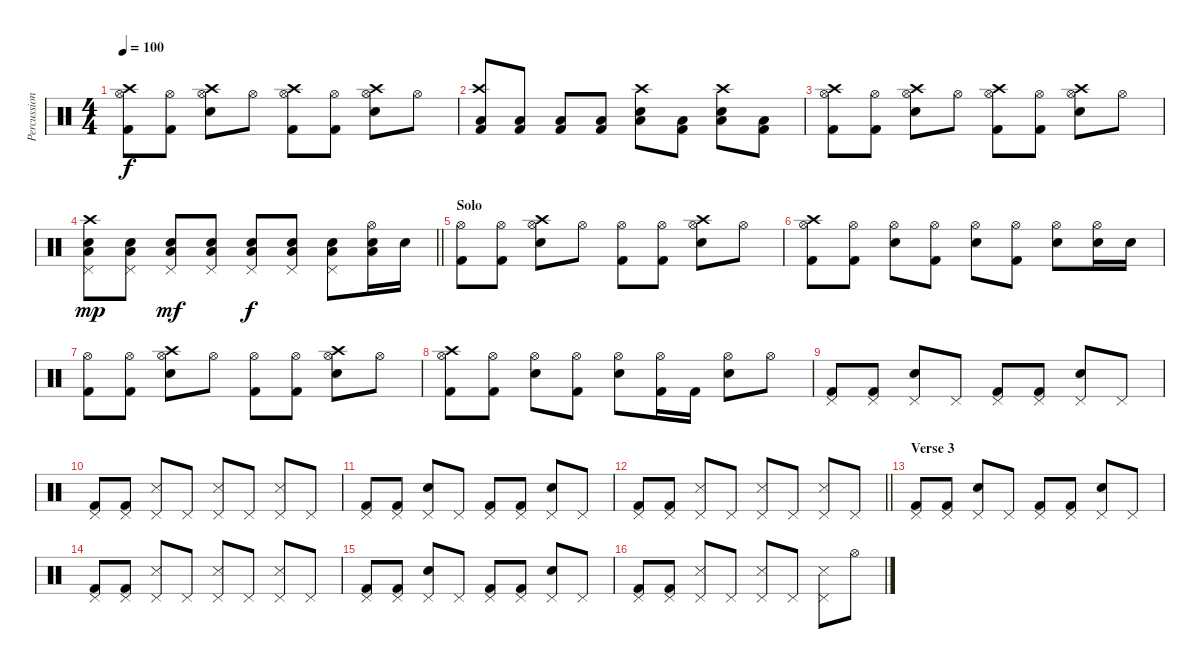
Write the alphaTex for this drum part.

\track ("Percussion" "Percussion") {instrument percussion}
\staff {score}
\articulation defaults
\ts (4 4)
\tempo 100
\clef neutral
\ks c
("Kick (hit) 2" "Hi-Hat (open)" "Crash high (hit)").8{dy f} ("Kick (hit) 2" "Hi-Hat (open)").8 ("Snare (hit) 2" "Hi-Hat (open)" "Crash high (hit)").8 "Hi-Hat (open)".8 ("Kick (hit) 2" "Hi-Hat (open)" "Crash high (hit)").8 ("Kick (hit) 2" "Hi-Hat (open)").8 ("Snare (hit) 2" "Hi-Hat (open)" "Crash high (hit)").8 "Hi-Hat (open)".8 |
("Kick (hit) 2" "Low Tom (hit)" "Crash high (hit)").8 ("Kick (hit) 2" "Low Tom (hit)").8 ("Kick (hit) 2" "Low Tom (hit)").8 ("Kick (hit) 2" "Low Tom (hit)").8 ("Snare (hit) 2" "Low Tom (hit)" "Crash high (hit)").8 ("Kick (hit) 2" "Low Tom (hit)").8 ("Snare (hit) 2" "Low Tom (hit)" "Crash high (hit)").8 ("Kick (hit) 2" "Low Tom (hit)").8 |
("Kick (hit) 2" "Hi-Hat (open)" "Crash high (hit)").8 ("Kick (hit) 2" "Hi-Hat (open)").8 ("Snare (hit) 2" "Hi-Hat (open)" "Crash high (hit)").8 "Hi-Hat (open)".8 ("Kick (hit) 2" "Hi-Hat (open)" "Crash high (hit)").8 ("Kick (hit) 2" "Hi-Hat (open)").8 ("Snare (hit) 2" "Hi-Hat (open)" "Crash high (hit)").8 "Hi-Hat (open)".8 |
\barLineRight lightlight
("Snare (hit) 2" "Low Tom (hit)" "Crash high (hit)" "Pedal Hi-Hat (hit)").8{dy mp} ("Snare (hit) 2" "Low Tom (hit)" "Pedal Hi-Hat (hit)").8 ("Snare (hit) 2" "Low Tom (hit)" "Pedal Hi-Hat (hit)").8{dy mf} ("Snare (hit) 2" "Low Tom (hit)" "Pedal Hi-Hat (hit)").8 ("Snare (hit) 2" "Low Tom (hit)" "Pedal Hi-Hat (hit)").8{dy f} ("Snare (hit) 2" "Low Tom (hit)" "Pedal Hi-Hat (hit)").8 ("Snare (hit) 2" "Low Tom (hit)" "Pedal Hi-Hat (hit)").8 ("Snare (hit) 2" "Low Tom (hit)" "Hi-Hat (open)").16 "Snare (hit) 2".16 |
\section ("" "Solo")
("Kick (hit) 2" "Hi-Hat (open)").8 ("Kick (hit) 2" "Hi-Hat (open)").8 ("Snare (hit) 2" "Hi-Hat (open)" "Crash high (hit)").8 "Hi-Hat (open)".8 ("Kick (hit) 2" "Hi-Hat (open)").8 ("Kick (hit) 2" "Hi-Hat (open)").8 ("Snare (hit) 2" "Hi-Hat (open)" "Crash high (hit)").8 "Hi-Hat (open)".8 |
("Kick (hit) 2" "Hi-Hat (open)" "Crash high (hit)").8 ("Kick (hit) 2" "Hi-Hat (open)").8 ("Snare (hit) 2" "Hi-Hat (open)").8 ("Kick (hit) 2" "Hi-Hat (open)").8 ("Snare (hit) 2" "Hi-Hat (open)").8 ("Kick (hit) 2" "Hi-Hat (open)").8 ("Snare (hit) 2" "Hi-Hat (open)").8 ("Snare (hit) 2" "Hi-Hat (open)").16 "Snare (hit) 2".16 |
("Kick (hit) 2" "Hi-Hat (open)").8 ("Kick (hit) 2" "Hi-Hat (open)").8 ("Snare (hit) 2" "Hi-Hat (open)" "Crash high (hit)").8 "Hi-Hat (open)".8 ("Kick (hit) 2" "Hi-Hat (open)").8 ("Kick (hit) 2" "Hi-Hat (open)").8 ("Snare (hit) 2" "Hi-Hat (open)" "Crash high (hit)").8 "Hi-Hat (open)".8 |
("Kick (hit) 2" "Hi-Hat (open)" "Crash high (hit)").8 ("Kick (hit) 2" "Hi-Hat (open)").8 ("Snare (hit) 2" "Hi-Hat (open)").8 ("Kick (hit) 2" "Hi-Hat (open)").8 ("Snare (hit) 2" "Hi-Hat (open)").8 ("Kick (hit) 2" "Hi-Hat (open)").16 "Kick (hit) 2".16 ("Snare (hit) 2" "Hi-Hat (open)").8 "Hi-Hat (open)".8 |
("Kick (hit) 2" "Pedal Hi-Hat (hit)").8 ("Kick (hit) 2" "Pedal Hi-Hat (hit)").8 ("Snare (hit) 2" "Pedal Hi-Hat (hit)").8 "Pedal Hi-Hat (hit)".8 ("Kick (hit) 2" "Pedal Hi-Hat (hit)").8 ("Kick (hit) 2" "Pedal Hi-Hat (hit)").8 ("Snare (hit) 2" "Pedal Hi-Hat (hit)").8 "Pedal Hi-Hat (hit)".8 |
("Kick (hit) 2" "Pedal Hi-Hat (hit)").8 ("Kick (hit) 2" "Pedal Hi-Hat (hit)").8 ("Metronome (hit)" "Pedal Hi-Hat (hit)").8 "Pedal Hi-Hat (hit)".8 ("Metronome (hit)" "Pedal Hi-Hat (hit)").8 "Pedal Hi-Hat (hit)".8 ("Metronome (hit)" "Pedal Hi-Hat (hit)").8 "Pedal Hi-Hat (hit)".8 |
("Kick (hit) 2" "Pedal Hi-Hat (hit)").8 ("Kick (hit) 2" "Pedal Hi-Hat (hit)").8 ("Snare (hit) 2" "Pedal Hi-Hat (hit)").8 "Pedal Hi-Hat (hit)".8 ("Kick (hit) 2" "Pedal Hi-Hat (hit)").8 ("Kick (hit) 2" "Pedal Hi-Hat (hit)").8 ("Snare (hit) 2" "Pedal Hi-Hat (hit)").8 "Pedal Hi-Hat (hit)".8 |
\barLineRight lightlight
("Kick (hit) 2" "Pedal Hi-Hat (hit)").8 ("Kick (hit) 2" "Pedal Hi-Hat (hit)").8 ("Metronome (hit)" "Pedal Hi-Hat (hit)").8 "Pedal Hi-Hat (hit)".8 ("Metronome (hit)" "Pedal Hi-Hat (hit)").8 "Pedal Hi-Hat (hit)".8 ("Metronome (hit)" "Pedal Hi-Hat (hit)").8 "Pedal Hi-Hat (hit)".8 |
\section ("" "Verse 3")
("Kick (hit) 2" "Pedal Hi-Hat (hit)").8 ("Kick (hit) 2" "Pedal Hi-Hat (hit)").8 ("Snare (hit) 2" "Pedal Hi-Hat (hit)").8 "Pedal Hi-Hat (hit)".8 ("Kick (hit) 2" "Pedal Hi-Hat (hit)").8 ("Kick (hit) 2" "Pedal Hi-Hat (hit)").8 ("Snare (hit) 2" "Pedal Hi-Hat (hit)").8 "Pedal Hi-Hat (hit)".8 |
("Kick (hit) 2" "Pedal Hi-Hat (hit)").8 ("Kick (hit) 2" "Pedal Hi-Hat (hit)").8 ("Metronome (hit)" "Pedal Hi-Hat (hit)").8 "Pedal Hi-Hat (hit)".8 ("Metronome (hit)" "Pedal Hi-Hat (hit)").8 "Pedal Hi-Hat (hit)".8 ("Metronome (hit)" "Pedal Hi-Hat (hit)").8 "Pedal Hi-Hat (hit)".8 |
("Kick (hit) 2" "Pedal Hi-Hat (hit)").8 ("Kick (hit) 2" "Pedal Hi-Hat (hit)").8 ("Snare (hit) 2" "Pedal Hi-Hat (hit)").8 "Pedal Hi-Hat (hit)".8 ("Kick (hit) 2" "Pedal Hi-Hat (hit)").8 ("Kick (hit) 2" "Pedal Hi-Hat (hit)").8 ("Snare (hit) 2" "Pedal Hi-Hat (hit)").8 "Pedal Hi-Hat (hit)".8 |
("Kick (hit) 2" "Pedal Hi-Hat (hit)").8 ("Kick (hit) 2" "Pedal Hi-Hat (hit)").8 ("Metronome (hit)" "Pedal Hi-Hat (hit)").8 "Pedal Hi-Hat (hit)".8 ("Metronome (hit)" "Pedal Hi-Hat (hit)").8 "Pedal Hi-Hat (hit)".8 ("Metronome (hit)" "Pedal Hi-Hat (hit)").8 "Hi-Hat (open)".8
